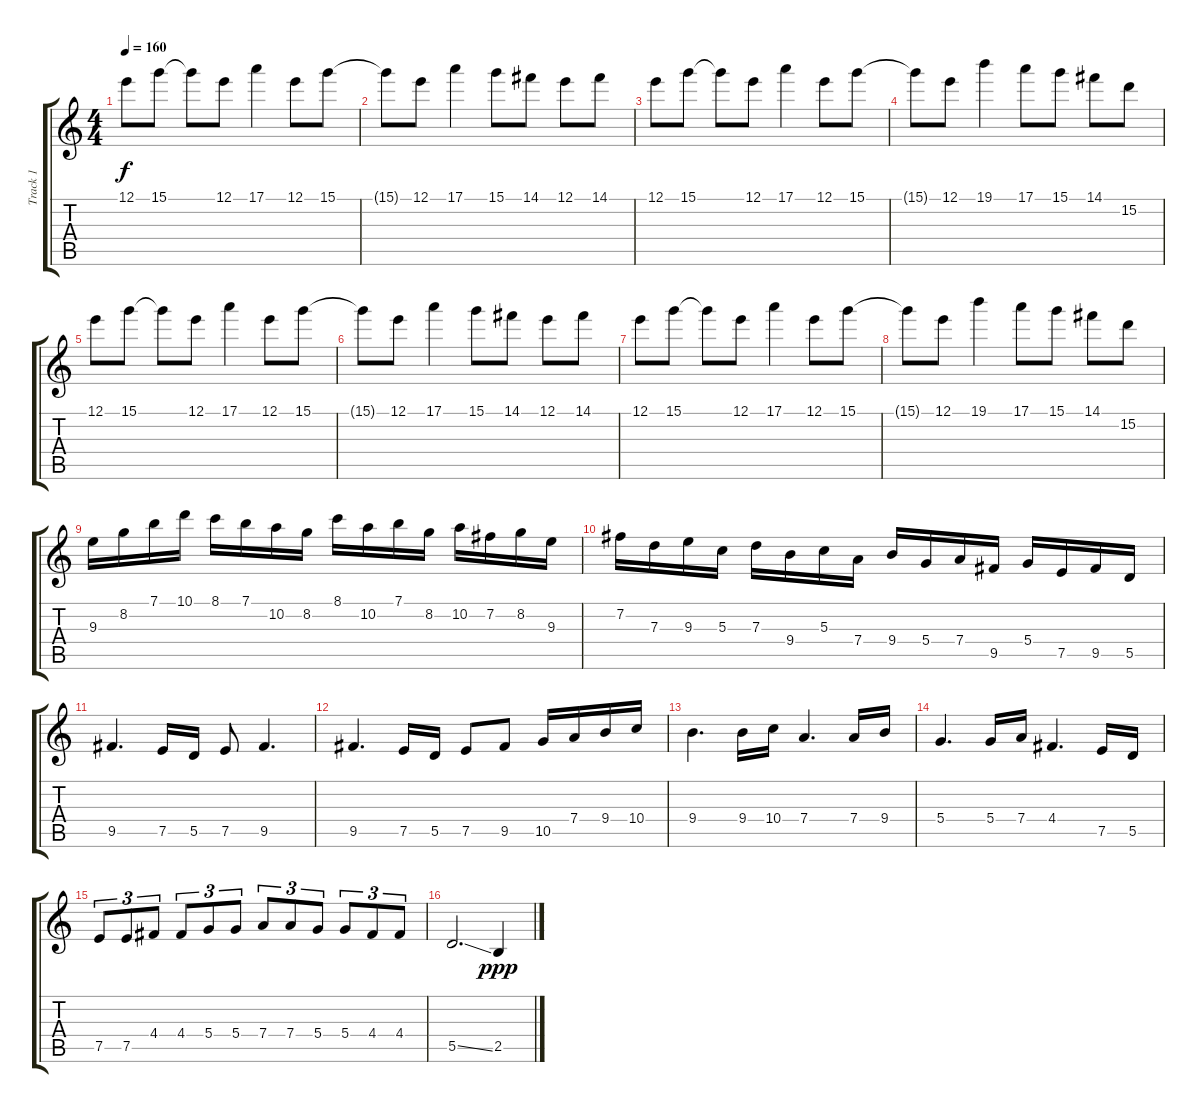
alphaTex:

\track ("Track 1" "Track 1") {instrument electricguitarmuted}
\staff {score tabs}
\tuning (E4 B3 G3 D3 A2 E2) {hide}
\ts (4 4)
\tempo 160
\clef g2
\ks c
12.1.8{dy f} 15.1.8 15.1{t}.8 12.1.8 17.1.4 12.1.8 15.1.8 |
15.1{t}.8 12.1.8 17.1.4 15.1.8 14.1.8 12.1.8 14.1.8 |
12.1.8 15.1.8 15.1{t}.8 12.1.8 17.1.4 12.1.8 15.1.8 |
15.1{t}.8 12.1.8 19.1.4 17.1.8 15.1.8 14.1.8 15.2.8 |
12.1.8 15.1.8 15.1{t}.8 12.1.8 17.1.4 12.1.8 15.1.8 |
15.1{t}.8 12.1.8 17.1.4 15.1.8 14.1.8 12.1.8 14.1.8 |
12.1.8 15.1.8 15.1{t}.8 12.1.8 17.1.4 12.1.8 15.1.8 |
15.1{t}.8 12.1.8 19.1.4 17.1.8 15.1.8 14.1.8 15.2.8 |
9.3.16 8.2.16 7.1.16 10.1.16 8.1.16 7.1.16 10.2.16 8.2.16 8.1.16 10.2.16 7.1.16 8.2.16 10.2.16 7.2.16 8.2.16 9.3.16 |
7.2.16 7.3.16 9.3.16 5.3.16 7.3.16 9.4.16 5.3.16 7.4.16 9.4.16 5.4.16 7.4.16 9.5.16 5.4.16 7.5.16 9.5.16 5.5.16 |
9.5.4{d} 7.5.16 5.5.16 7.5.8 9.5.4{d} |
9.5.4{d} 7.5.16 5.5.16 7.5.8 9.5.8 10.5.16 7.4.16 9.4.16 10.4.16 |
9.4.4{d} 9.4.16 10.4.16 7.4.4{d} 7.4.16 9.4.16 |
5.4.4{d} 5.4.16 7.4.16 4.4.4{d} 7.5.16 5.5.16 |
7.5.8{tu (3 2)} 7.5.8{tu (3 2)} 4.4.8{tu (3 2)} 4.4.8{tu (3 2)} 5.4.8{tu (3 2)} 5.4.8{tu (3 2)} 7.4.8{tu (3 2)} 7.4.8{tu (3 2)} 5.4.8{tu (3 2)} 5.4.8{tu (3 2)} 4.4.8{tu (3 2)} 4.4.8{tu (3 2)} |
5.5{ss}.2{d} 2.5.4{dy ppp}
